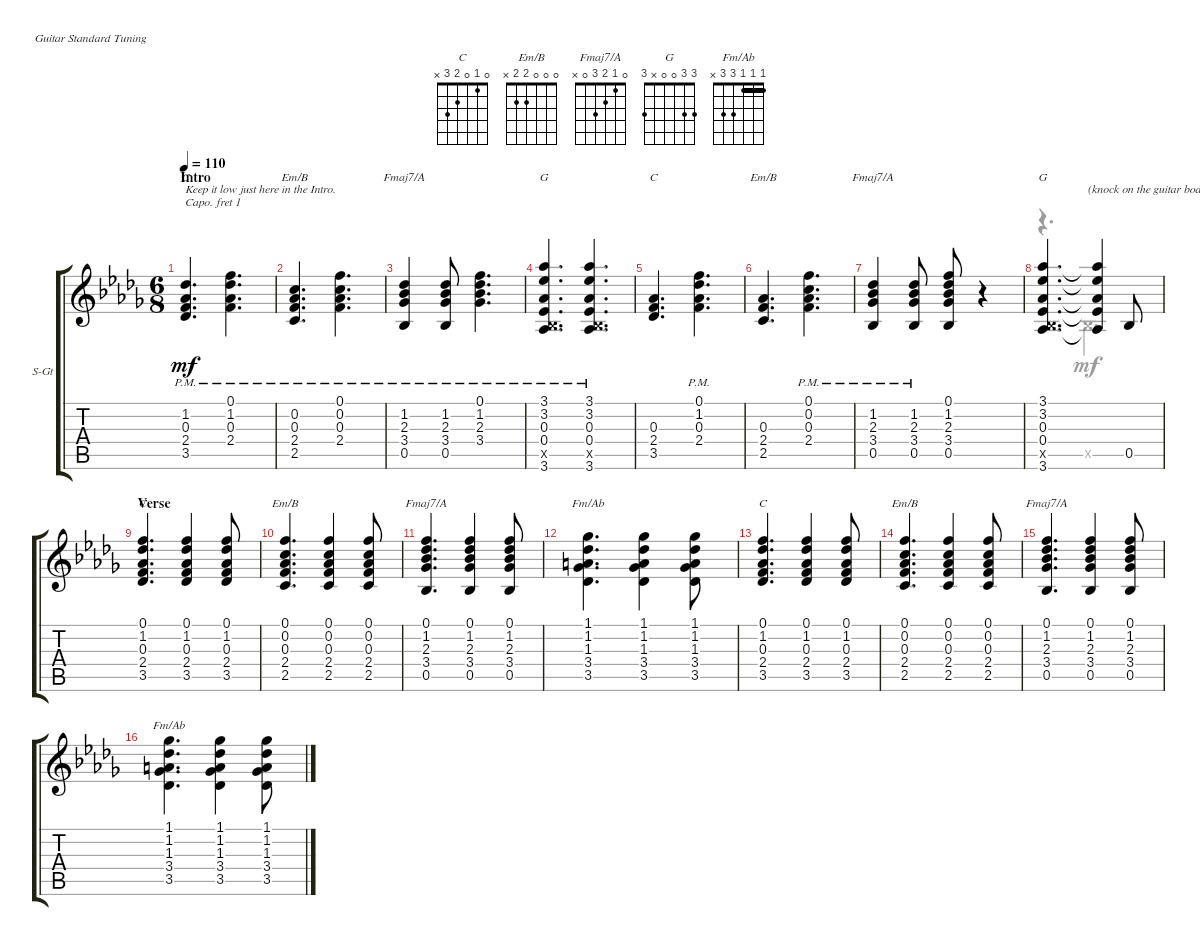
\defaultSystemsLayout 4
\bracketExtendMode groupsimilarinstruments
\firstSystemTrackNameOrientation horizontal
\otherSystemsTrackNameOrientation horizontal
\track ("Steel Guitar" "S-Gt") {instrument acousticguitarsteel}
\staff {score tabs}
\capo 1
\tuning (E4 B3 G3 D3 A2 E2)
\chord ("C" 0 1 0 2 3 x)
\chord ("Em/B" 0 0 0 2 2 x)
\chord ("Fmaj7/A" 0 1 2 3 0 x)
\chord ("G" 3 3 0 0 x 3)
\chord ("Fm/Ab" 1 1 1 3 3 x) {barre (1 1)}
\voice
\ts (6 8)
\section ("" "Intro")
\tempo 110
\clef g2
\ks db
(3.5{pm} 2.4{pm} 0.3{pm} 1.2{pm}).4{d ch "C" txt "Keep it low just here in the Intro." dy mf} (2.4{pm} 0.3{pm} 1.2{pm} 0.1{pm}).4{d} |
(2.5{pm} 2.4{pm} 0.3{pm} 0.2{pm}).4{d ch "Em/B"} (2.4{pm} 0.3{pm} 0.2{pm} 0.1{pm}).4{d} |
(0.5{pm} 3.4{pm} 2.3{pm} 1.2{pm}).4{ch "Fmaj7/A"} (0.5{pm} 3.4{pm} 2.3{pm} 1.2{pm}).8 (3.4{pm} 2.3{pm} 1.2{pm} 0.1{pm}).4{d} |
(3.6{pm} 0.5{pm x} 0.4{pm} 0.3{pm} 3.2{pm} 3.1{pm}).4{d ch "G"} (3.6{pm} 0.5{pm x} 0.4{pm} 0.3{pm} 3.2{pm} 3.1{pm}).4{d} |
(3.5 2.4 0.3).4{d ch "C"} (2.4{pm} 0.3{pm} 1.2{pm} 0.1{pm}).4{d} |
(2.5 2.4 0.3).4{d ch "Em/B"} (2.4{pm} 0.3{pm} 0.2{pm} 0.1{pm}).4{d} |
(0.5{pm} 3.4{pm} 2.3{pm} 1.2{pm}).4{ch "Fmaj7/A"} (3.4{pm} 2.3{pm} 1.2{pm} 0.5{pm}).8 (0.5 3.4 2.3 1.2 0.1).8 r.4 |
(3.6 0.5{x} 0.4 0.3 3.2 3.1).4{d ch "G"} (3.1{t} 3.2{t} 0.3{t} 0.4{t} 3.6{t}).4{txt "(knock on the guitar body)"} 0.5.8 |
\section ("" "Verse")
(3.5 2.4 0.3 1.2 0.1).4{d ch "C"} (3.5 2.4 0.3 1.2 0.1).4 (3.5 2.4 0.3 1.2 0.1).8 |
(2.5 2.4 0.3 0.2 0.1).4{d ch "Em/B"} (2.5 2.4 0.3 0.2 0.1).4 (2.5 2.4 0.3 0.2 0.1).8 |
(0.5 3.4 2.3 1.2 0.1).4{d ch "Fmaj7/A"} (0.5 3.4 2.3 1.2 0.1).4 (0.5 3.4 2.3 1.2 0.1).8 |
(3.5 3.4 1.3 1.2 1.1).4{d ch "Fm/Ab"} (3.5 3.4 1.3 1.2 1.1).4 (3.5 3.4 1.3 1.2 1.1).8 |
(3.5 2.4 0.3 1.2 0.1).4{d ch "C"} (3.5 2.4 0.3 1.2 0.1).4 (3.5 2.4 0.3 1.2 0.1).8 |
(2.5 2.4 0.3 0.2 0.1).4{d ch "Em/B"} (2.5 2.4 0.3 0.2 0.1).4 (2.5 2.4 0.3 0.2 0.1).8 |
(0.5 3.4 2.3 1.2 0.1).4{d ch "Fmaj7/A"} (0.5 3.4 2.3 1.2 0.1).4 (0.5 3.4 2.3 1.2 0.1).8 |
(3.5 3.4 1.3 1.2 1.1).4{d ch "Fm/Ab"} (3.5 3.4 1.3 1.2 1.1).4 (3.5 3.4 1.3 1.2 1.1).8
\voice
\clef g2
\ottava regular
\simile none
\ks db
|
|
|
|
|
|
|
r.4{d} 0.5{x}.4{d} |
|
|
|
|
|
|
|
